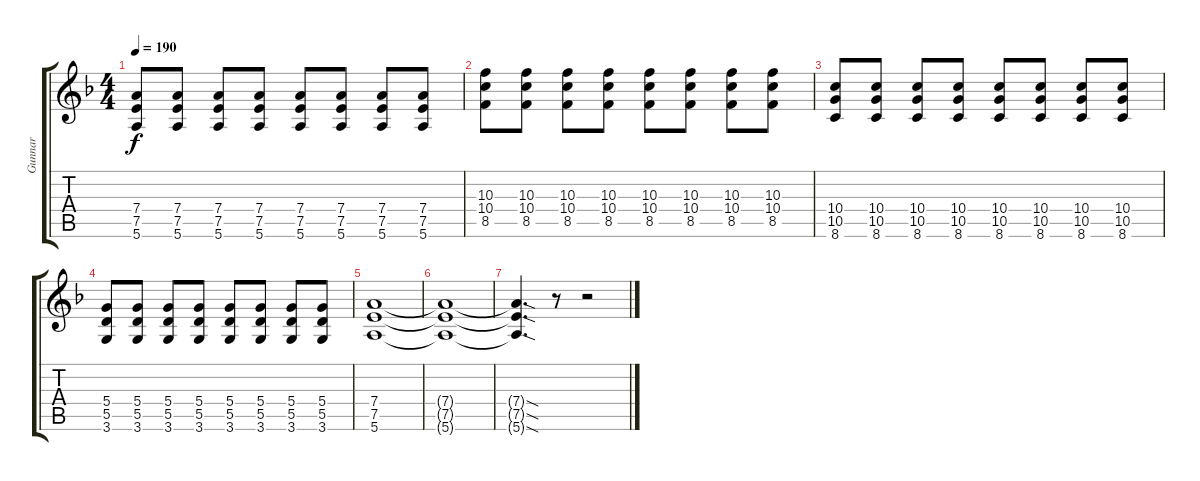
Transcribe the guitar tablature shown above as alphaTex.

\track ("Gunnar" "Gunnar") {instrument distortionguitar}
\staff {score tabs}
\tuning (E4 B3 G3 D3 A2 E2) {hide}
\ts (4 4)
\tempo 190
\clef g2
\ks f
(7.4 7.5 5.6).8{dy f} (7.4 7.5 5.6).8 (7.4 7.5 5.6).8 (7.4 7.5 5.6).8 (7.4 7.5 5.6).8 (7.4 7.5 5.6).8 (7.4 7.5 5.6).8 (7.4 7.5 5.6).8 |
(10.3 10.4 8.5).8 (10.3 10.4 8.5).8 (10.3 10.4 8.5).8 (10.3 10.4 8.5).8 (10.3 10.4 8.5).8 (10.3 10.4 8.5).8 (10.3 10.4 8.5).8 (10.3 10.4 8.5).8 |
(10.4 10.5 8.6).8 (10.4 10.5 8.6).8 (10.4 10.5 8.6).8 (10.4 10.5 8.6).8 (10.4 10.5 8.6).8 (10.4 10.5 8.6).8 (10.4 10.5 8.6).8 (10.4 10.5 8.6).8 |
(5.4 5.5 3.6).8 (5.4 5.5 3.6).8 (5.4 5.5 3.6).8 (5.4 5.5 3.6).8 (5.4 5.5 3.6).8 (5.4 5.5 3.6).8 (5.4 5.5 3.6).8 (5.4 5.5 3.6).8 |
(7.4 7.5 5.6).1{volume 14} |
(7.4{t} 7.5{t} 5.6{t}).1 |
(7.4{sod t} 7.5{sod t} 5.6{sod t}).4{d} r.8 r.2
